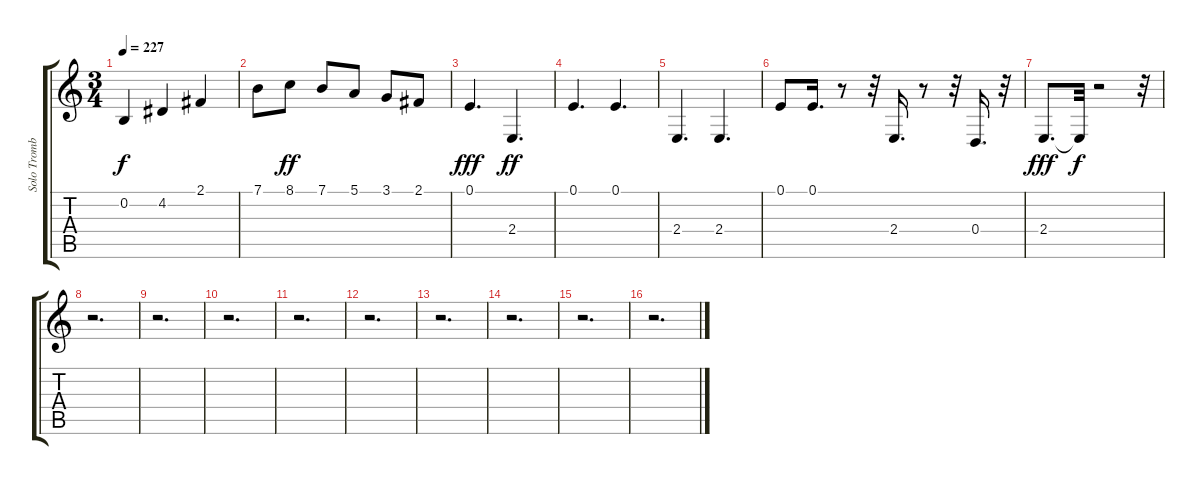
\track ("Solo Trombone" "Solo Tromb") {instrument trombone}
\staff {score tabs}
\tuning (E4 B3 G3 D3 A2 E2) {hide}
\ts (3 4)
\tempo 227
\clef g2
\ks c
0.2.4{dy f} 4.2.4 2.1.4 |
7.1.8 8.1.8{dy ff} 7.1.8 5.1.8 3.1.8 2.1.8 |
0.1.4{d dy fff} 2.4.4{d dy ff} |
0.1.4{d} 0.1.4{d} |
2.4.4{d} 2.4.4{d} |
0.1.8 0.1.16{d} r.8 r.32 2.4.16{d} r.8 r.32 0.4.16{d} r.32 |
2.4.8{d dy fff} 2.4{t}.32{dy f} r.2 r.32 |
r.2{d} |
r.2{d} |
r.2{d} |
r.2{d} |
r.2{d} |
r.2{d} |
r.2{d} |
r.2{d} |
r.2{d}
